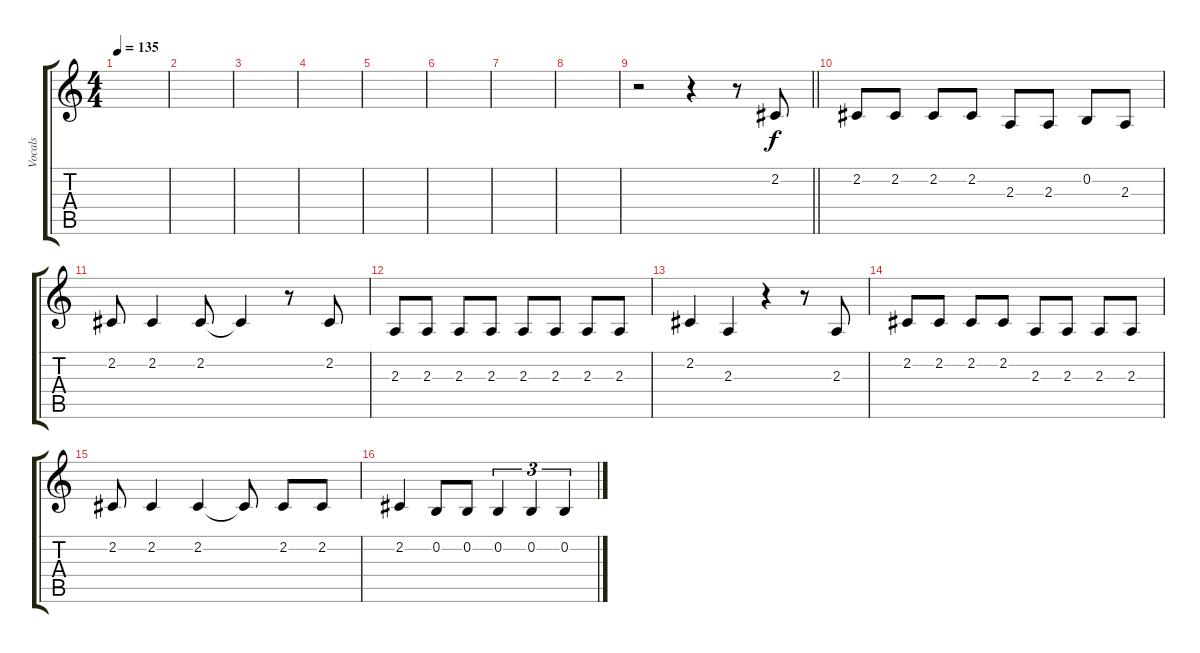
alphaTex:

\track ("Vocals" "Vocals") {instrument altosax}
\staff {score tabs}
\tuning (E4 B3 G3 D3 A2 E2) {hide}
\ts (4 4)
\tempo 135
\clef g2
\ks c
|
|
|
|
|
|
|
|
\barLineRight lightlight
r.2 r.4 r.8 2.2.8 |
2.2.8 2.2.8 2.2.8 2.2.8 2.3.8 2.3.8 0.2.8 2.3.8 |
2.2.8 2.2.4 2.2.8 2.2{t}.4 r.8 2.2.8 |
2.3.8 2.3.8 2.3.8 2.3.8 2.3.8 2.3.8 2.3.8 2.3.8 |
2.2.4 2.3.4 r.4 r.8 2.3.8 |
2.2.8 2.2.8 2.2.8 2.2.8 2.3.8 2.3.8 2.3.8 2.3.8 |
2.2.8 2.2.4 2.2.4 2.2{t}.8 2.2.8 2.2.8 |
2.2.4 0.2.8 0.2.8 0.2.4{tu (3 2)} 0.2.4{tu (3 2)} 0.2.4{tu (3 2)}
